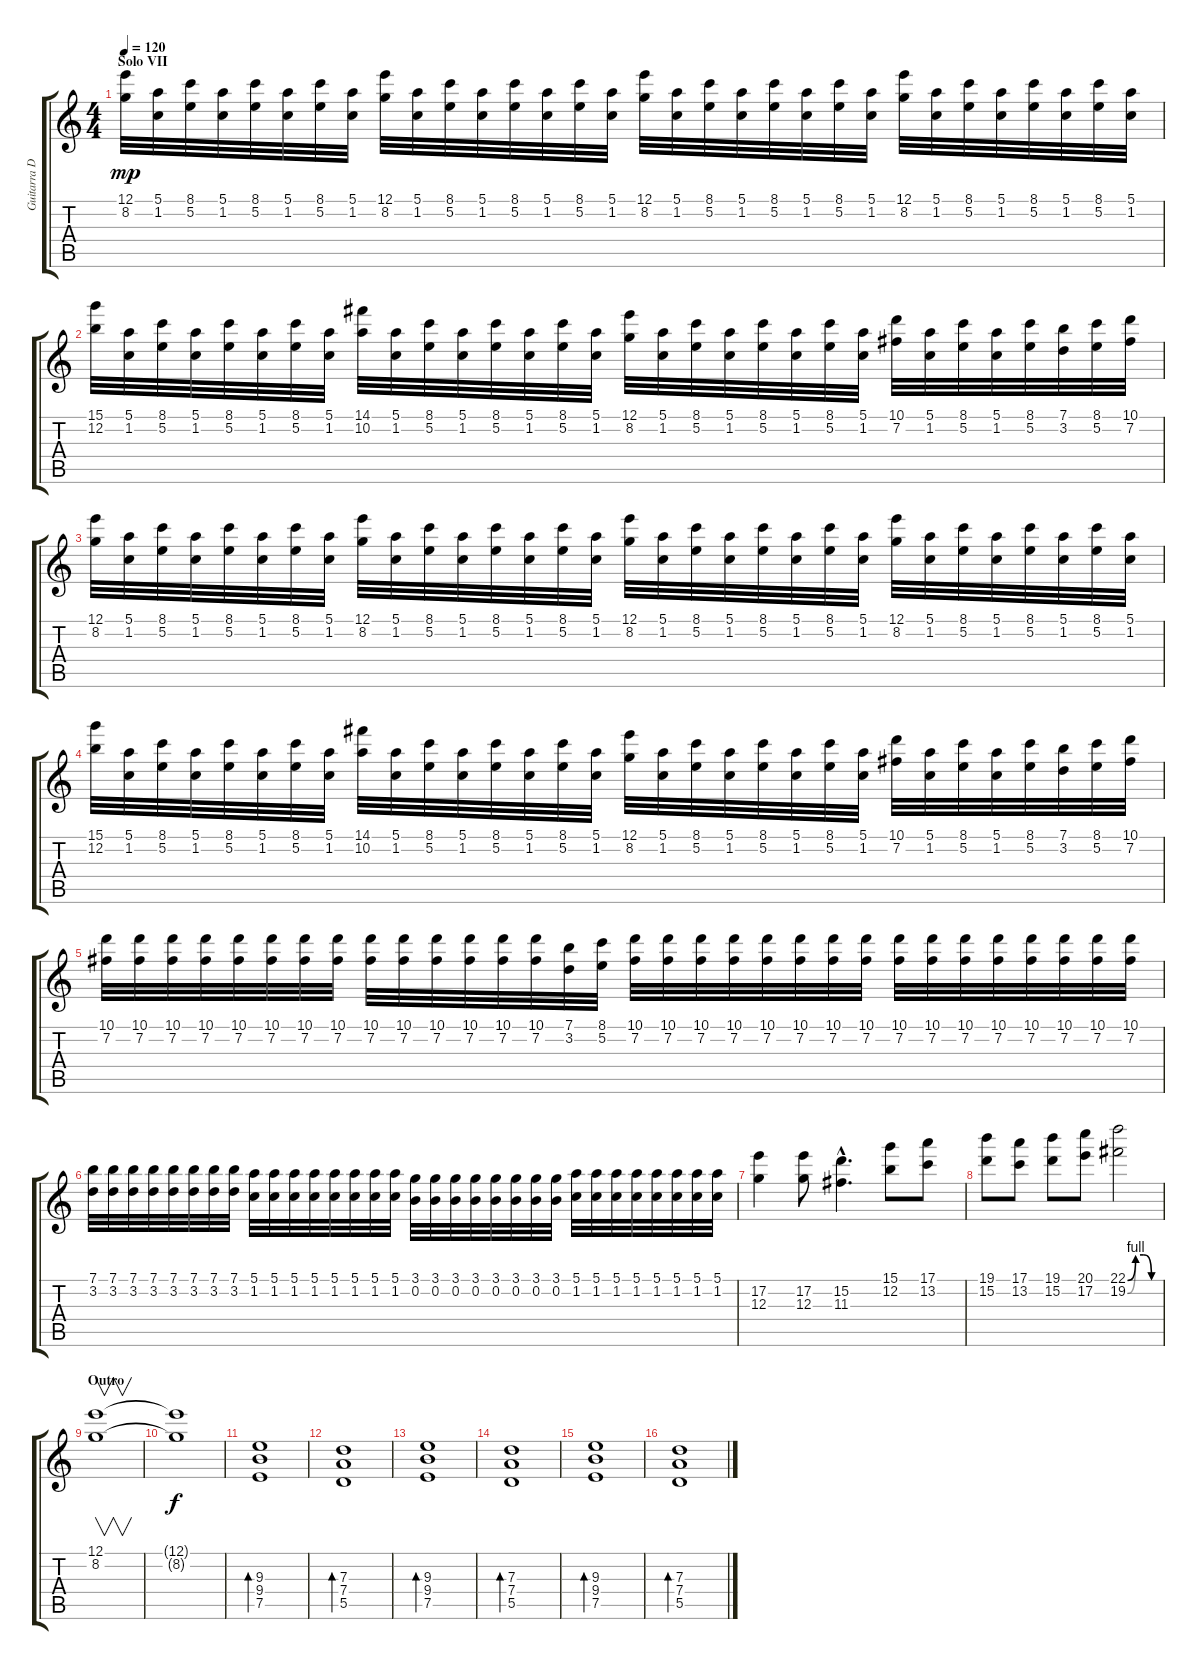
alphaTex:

\track ("Guitarra Distorção 3" "Guitarra D") {instrument distortionguitar}
\staff {score tabs}
\tuning (E4 B3 G3 D3 A2 E2) {hide}
\ts (4 4)
\section ("" "Solo VII")
\tempo 120
\clef g2
\ks c
(12.1 8.2).32{dy mp volume 14 instrument overdrivenguitar} (5.1 1.2).32 (8.1 5.2).32 (5.1 1.2).32 (8.1 5.2).32 (5.1 1.2).32 (8.1 5.2).32 (5.1 1.2).32 (12.1 8.2).32 (5.1 1.2).32 (8.1 5.2).32 (5.1 1.2).32 (8.1 5.2).32 (5.1 1.2).32 (8.1 5.2).32 (5.1 1.2).32 (12.1 8.2).32 (5.1 1.2).32 (8.1 5.2).32 (5.1 1.2).32 (8.1 5.2).32 (5.1 1.2).32 (8.1 5.2).32 (5.1 1.2).32 (12.1 8.2).32 (5.1 1.2).32 (8.1 5.2).32 (5.1 1.2).32 (8.1 5.2).32 (5.1 1.2).32 (8.1 5.2).32 (5.1 1.2).32 |
(15.1 12.2).32 (5.1 1.2).32 (8.1 5.2).32 (5.1 1.2).32 (8.1 5.2).32 (5.1 1.2).32 (8.1 5.2).32 (5.1 1.2).32 (14.1 10.2).32 (5.1 1.2).32 (8.1 5.2).32 (5.1 1.2).32 (8.1 5.2).32 (5.1 1.2).32 (8.1 5.2).32 (5.1 1.2).32 (12.1 8.2).32 (5.1 1.2).32 (8.1 5.2).32 (5.1 1.2).32 (8.1 5.2).32 (5.1 1.2).32 (8.1 5.2).32 (5.1 1.2).32 (10.1 7.2).32 (5.1 1.2).32 (8.1 5.2).32 (5.1 1.2).32 (8.1 5.2).32 (7.1 3.2).32 (8.1 5.2).32 (10.1 7.2).32 |
(12.1 8.2).32 (5.1 1.2).32 (8.1 5.2).32 (5.1 1.2).32 (8.1 5.2).32 (5.1 1.2).32 (8.1 5.2).32 (5.1 1.2).32 (12.1 8.2).32 (5.1 1.2).32 (8.1 5.2).32 (5.1 1.2).32 (8.1 5.2).32 (5.1 1.2).32 (8.1 5.2).32 (5.1 1.2).32 (12.1 8.2).32 (5.1 1.2).32 (8.1 5.2).32 (5.1 1.2).32 (8.1 5.2).32 (5.1 1.2).32 (8.1 5.2).32 (5.1 1.2).32 (12.1 8.2).32 (5.1 1.2).32 (8.1 5.2).32 (5.1 1.2).32 (8.1 5.2).32 (5.1 1.2).32 (8.1 5.2).32 (5.1 1.2).32 |
(15.1 12.2).32 (5.1 1.2).32 (8.1 5.2).32 (5.1 1.2).32 (8.1 5.2).32 (5.1 1.2).32 (8.1 5.2).32 (5.1 1.2).32 (14.1 10.2).32 (5.1 1.2).32 (8.1 5.2).32 (5.1 1.2).32 (8.1 5.2).32 (5.1 1.2).32 (8.1 5.2).32 (5.1 1.2).32 (12.1 8.2).32 (5.1 1.2).32 (8.1 5.2).32 (5.1 1.2).32 (8.1 5.2).32 (5.1 1.2).32 (8.1 5.2).32 (5.1 1.2).32 (10.1 7.2).32 (5.1 1.2).32 (8.1 5.2).32 (5.1 1.2).32 (8.1 5.2).32 (7.1 3.2).32 (8.1 5.2).32 (10.1 7.2).32 |
(10.1 7.2).32 (10.1 7.2).32 (10.1 7.2).32 (10.1 7.2).32 (10.1 7.2).32 (10.1 7.2).32 (10.1 7.2).32 (10.1 7.2).32 (10.1 7.2).32 (10.1 7.2).32 (10.1 7.2).32 (10.1 7.2).32 (10.1 7.2).32 (10.1 7.2).32 (7.1 3.2).32 (8.1 5.2).32 (10.1 7.2).32 (10.1 7.2).32 (10.1 7.2).32 (10.1 7.2).32 (10.1 7.2).32 (10.1 7.2).32 (10.1 7.2).32 (10.1 7.2).32 (10.1 7.2).32 (10.1 7.2).32 (10.1 7.2).32 (10.1 7.2).32 (10.1 7.2).32 (10.1 7.2).32 (10.1 7.2).32 (10.1 7.2).32 |
(7.1 3.2).32 (7.1 3.2).32 (7.1 3.2).32 (7.1 3.2).32 (7.1 3.2).32 (7.1 3.2).32 (7.1 3.2).32 (7.1 3.2).32 (5.1 1.2).32 (5.1 1.2).32 (5.1 1.2).32 (5.1 1.2).32 (5.1 1.2).32 (5.1 1.2).32 (5.1 1.2).32 (5.1 1.2).32 (3.1 0.2).32 (3.1 0.2).32 (3.1 0.2).32 (3.1 0.2).32 (3.1 0.2).32 (3.1 0.2).32 (3.1 0.2).32 (3.1 0.2).32 (5.1 1.2).32 (5.1 1.2).32 (5.1 1.2).32 (5.1 1.2).32 (5.1 1.2).32 (5.1 1.2).32 (5.1 1.2).32 (5.1 1.2).32 |
(17.2 12.3).4 (17.2 12.3).8 (15.2{hac} 11.3{hac}).4{d} (15.1 12.2).8 (17.1 13.2).8 |
(19.1 15.2).8 (17.1 13.2).8 (19.1 15.2).8 (20.1 17.2).8 (22.1{be (custom 0 0 15 4 30 4 45 0 60 0)} 19.2{be (custom 0 0 15 4 30 4 45 0 60 0)}).2 |
\section ("" "Outro")
(12.1 8.2).1{v volume 0} |
(12.1{t} 8.2{t}).1{dy f} |
(9.3 9.4 7.5).1{bd 480 volume 16 instrument acousticguitarnylon} |
(7.3 7.4 5.5).1{bd 480} |
(9.3 9.4 7.5).1{bd 480 volume 12} |
(7.3 7.4 5.5).1{bd 480} |
(9.3 9.4 7.5).1{bd 480 volume 8} |
(7.3 7.4 5.5).1{bd 480}
